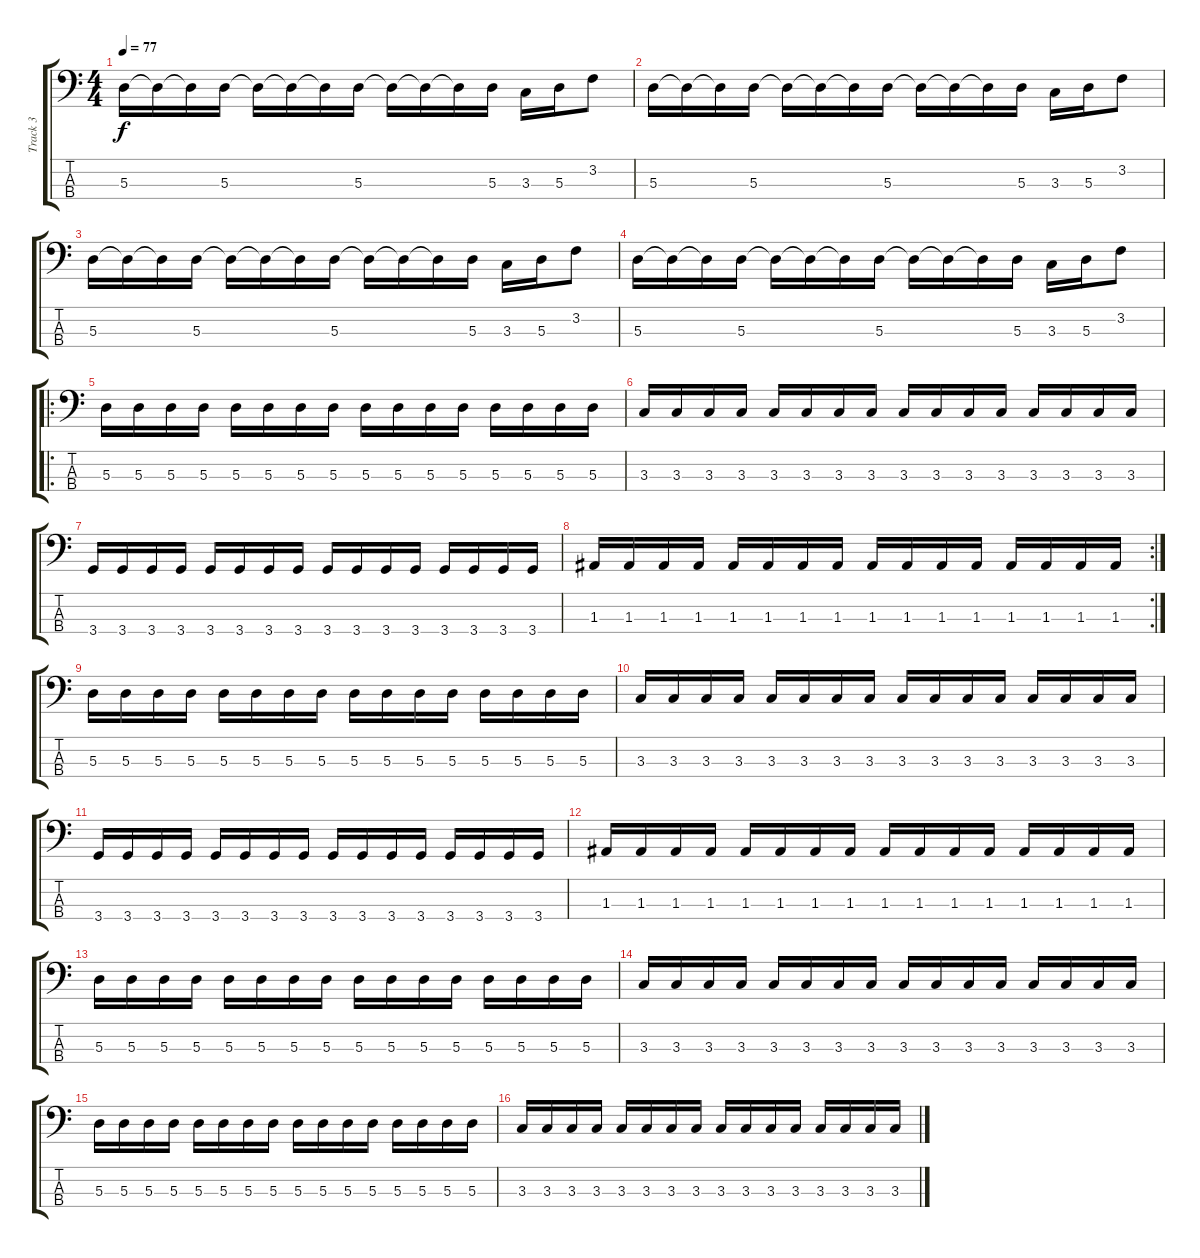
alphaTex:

\track ("Track 3" "Track 3") {instrument electricbassfinger}
\staff {score tabs}
\tuning (G2 D2 A1 E1) {hide}
\ts (4 4)
\tempo 77
\clef f4
\ks c
5.3.16{dy f instrument electricbassfinger} 5.3{t}.16 5.3{t}.16 5.3.16 5.3{t}.16 5.3{t}.16 5.3{t}.16 5.3.16 5.3{t}.16 5.3{t}.16 5.3{t}.16 5.3.16 3.3.16 5.3.16 3.2.8 |
5.3.16 5.3{t}.16 5.3{t}.16 5.3.16 5.3{t}.16 5.3{t}.16 5.3{t}.16 5.3.16 5.3{t}.16 5.3{t}.16 5.3{t}.16 5.3.16 3.3.16 5.3.16 3.2.8 |
5.3.16 5.3{t}.16 5.3{t}.16 5.3.16 5.3{t}.16 5.3{t}.16 5.3{t}.16 5.3.16 5.3{t}.16 5.3{t}.16 5.3{t}.16 5.3.16 3.3.16 5.3.16 3.2.8 |
5.3.16 5.3{t}.16 5.3{t}.16 5.3.16 5.3{t}.16 5.3{t}.16 5.3{t}.16 5.3.16 5.3{t}.16 5.3{t}.16 5.3{t}.16 5.3.16 3.3.16 5.3.16 3.2.8 |
\ro
5.3.16 5.3.16 5.3.16 5.3.16 5.3.16 5.3.16 5.3.16 5.3.16 5.3.16 5.3.16 5.3.16 5.3.16 5.3.16 5.3.16 5.3.16 5.3.16 |
3.3.16 3.3.16 3.3.16 3.3.16 3.3.16 3.3.16 3.3.16 3.3.16 3.3.16 3.3.16 3.3.16 3.3.16 3.3.16 3.3.16 3.3.16 3.3.16 |
3.4.16 3.4.16 3.4.16 3.4.16 3.4.16 3.4.16 3.4.16 3.4.16 3.4.16 3.4.16 3.4.16 3.4.16 3.4.16 3.4.16 3.4.16 3.4.16 |
\rc 2
1.3.16 1.3.16 1.3.16 1.3.16 1.3.16 1.3.16 1.3.16 1.3.16 1.3.16 1.3.16 1.3.16 1.3.16 1.3.16 1.3.16 1.3.16 1.3.16 |
5.3.16 5.3.16 5.3.16 5.3.16 5.3.16 5.3.16 5.3.16 5.3.16 5.3.16 5.3.16 5.3.16 5.3.16 5.3.16 5.3.16 5.3.16 5.3.16 |
3.3.16 3.3.16 3.3.16 3.3.16 3.3.16 3.3.16 3.3.16 3.3.16 3.3.16 3.3.16 3.3.16 3.3.16 3.3.16 3.3.16 3.3.16 3.3.16 |
3.4.16 3.4.16 3.4.16 3.4.16 3.4.16 3.4.16 3.4.16 3.4.16 3.4.16 3.4.16 3.4.16 3.4.16 3.4.16 3.4.16 3.4.16 3.4.16 |
1.3.16 1.3.16 1.3.16 1.3.16 1.3.16 1.3.16 1.3.16 1.3.16 1.3.16 1.3.16 1.3.16 1.3.16 1.3.16 1.3.16 1.3.16 1.3.16 |
5.3.16 5.3.16 5.3.16 5.3.16 5.3.16 5.3.16 5.3.16 5.3.16 5.3.16 5.3.16 5.3.16 5.3.16 5.3.16 5.3.16 5.3.16 5.3.16 |
3.3.16 3.3.16 3.3.16 3.3.16 3.3.16 3.3.16 3.3.16 3.3.16 3.3.16 3.3.16 3.3.16 3.3.16 3.3.16 3.3.16 3.3.16 3.3.16 |
5.3.16 5.3.16 5.3.16 5.3.16 5.3.16 5.3.16 5.3.16 5.3.16 5.3.16 5.3.16 5.3.16 5.3.16 5.3.16 5.3.16 5.3.16 5.3.16 |
3.3.16 3.3.16 3.3.16 3.3.16 3.3.16 3.3.16 3.3.16 3.3.16 3.3.16 3.3.16 3.3.16 3.3.16 3.3.16 3.3.16 3.3.16 3.3.16
